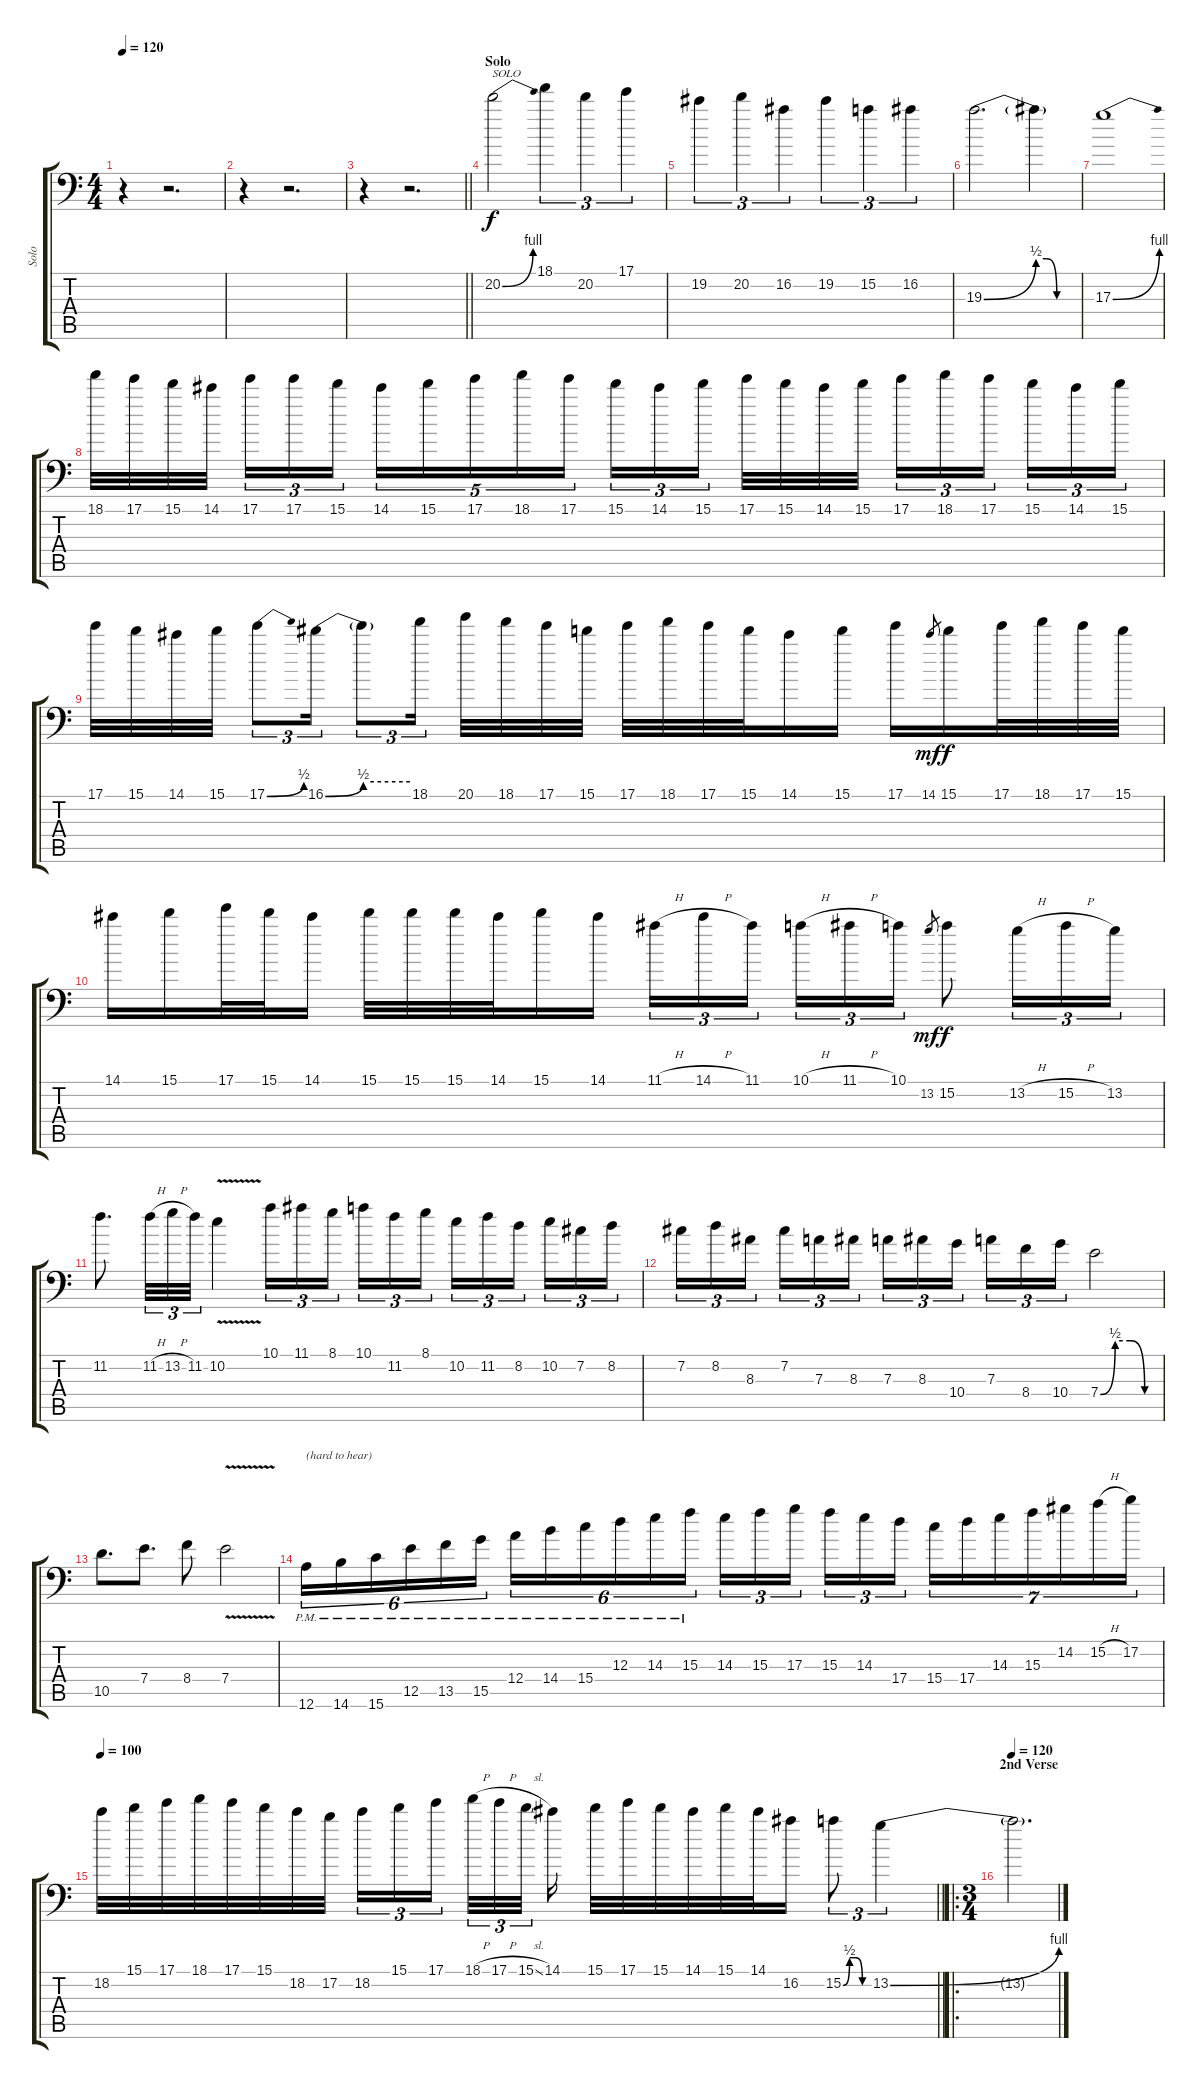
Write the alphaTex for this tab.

\track ("Solo" "Solo") {instrument distortionguitar}
\staff {score tabs}
\tuning (B3 Gb3 D3 A2 E2 A1) {hide}
\ts (4 4)
\tempo 120
\clef f4
\ks c
r.4{dy f} r.2{d} |
r.4 r.2{d} |
\barLineRight lightlight
r.4 r.2{d} |
\section ("" "Solo")
20.2{be (bend 0 0 60 4)}.2{txt "SOLO"} 18.1.4{tu (3 2)} 20.2.4{tu (3 2)} 17.1.4{tu (3 2)} |
19.2.4{tu (3 2)} 20.2.4{tu (3 2)} 16.2.4{tu (3 2)} 19.2.4{tu (3 2)} 15.2.4{tu (3 2)} 16.2.4{tu (3 2)} |
19.3{be (bend 0 0 60 2)}.2{d} 19.3{be (custom 0 2 15 2 30 0 60 0) t}.4 |
17.3{be (bend 0 0 60 4)}.1 |
18.1.32 17.1.32 15.1.32 14.1.32 17.1.16{tu (3 2)} 17.1.16{tu (3 2)} 15.1.16{tu (3 2)} 14.1.16{tu (5 4)} 15.1.16{tu (5 4)} 17.1.16{tu (5 4)} 18.1.16{tu (5 4)} 17.1.16{tu (5 4)} 15.1.16{tu (3 2)} 14.1.16{tu (3 2)} 15.1.16{tu (3 2)} 17.1.32 15.1.32 14.1.32 15.1.32 17.1.16{tu (3 2)} 18.1.16{tu (3 2)} 17.1.16{tu (3 2)} 15.1.16{tu (3 2)} 14.1.16{tu (3 2)} 15.1.16{tu (3 2)} |
17.1.32 15.1.32 14.1.32 15.1.32 17.1{be (bend 0 0 60 2)}.8{tu (3 2)} 16.1{be (bend 0 0 60 2)}.16{tu (3 2)} 16.1{be (hold 0 2 60 2) t}.8{tu (3 2)} 18.1.16{tu (3 2)} 20.1.32 18.1.32 17.1.32 15.1.32 17.1.32 18.1.32 17.1.32 15.1.32 14.1.16 15.1.16 17.1.16 14.1.8{gr dy mf} 15.1.16{dy f} 17.1.32 18.1.32 17.1.32 15.1.32 |
14.1.16 15.1.16 17.1.32 15.1.32 14.1.16 15.1.32 15.1.32 15.1.32 14.1.32 15.1.16 14.1.16 11.1{h}.16{tu (3 2)} 14.1{h}.16{tu (3 2)} 11.1.16{tu (3 2)} 10.1{h}.16{tu (3 2)} 11.1{h}.16{tu (3 2)} 10.1.16{tu (3 2)} 13.2.8{gr dy mf} 15.2.8{dy f} 13.2{h}.16{tu (3 2)} 15.2{h}.16{tu (3 2)} 13.2.16{tu (3 2)} |
11.2.8{d} 11.2{h}.32{tu (3 2)} 13.2{h}.32{tu (3 2)} 11.2.32{tu (3 2)} 10.2{v}.4 10.1.16{tu (3 2)} 11.1.16{tu (3 2)} 8.1.16{tu (3 2)} 10.1.16{tu (3 2)} 11.2.16{tu (3 2)} 8.1.16{tu (3 2)} 10.2.16{tu (3 2)} 11.2.16{tu (3 2)} 8.2.16{tu (3 2)} 10.2.16{tu (3 2)} 7.2.16{tu (3 2)} 8.2.16{tu (3 2)} |
7.2.16{tu (3 2)} 8.2.16{tu (3 2)} 8.3.16{tu (3 2)} 7.2.16{tu (3 2)} 7.3.16{tu (3 2)} 8.3.16{tu (3 2)} 7.3.16{tu (3 2)} 8.3.16{tu (3 2)} 10.4.16{tu (3 2)} 7.3.16{tu (3 2)} 8.4.16{tu (3 2)} 10.4.16{tu (3 2)} 7.4{be (custom 0 0 15 2 30 2 45 0 60 0)}.2 |
10.5.8{d} 7.4.8{d} 8.4.8 7.4{v}.2 |
12.6{pm}.16{tu (6 4) txt "(hard to hear)"} 14.6{pm}.16{tu (6 4)} 15.6{pm}.16{tu (6 4)} 12.5{pm}.16{tu (6 4)} 13.5{pm}.16{tu (6 4)} 15.5{pm}.16{tu (6 4)} 12.4{pm}.16{tu (6 4)} 14.4{pm}.16{tu (6 4)} 15.4{pm}.16{tu (6 4)} 12.3{pm}.16{tu (6 4)} 14.3{pm}.16{tu (6 4)} 15.3{pm}.16{tu (6 4)} 14.3.16{tu (3 2)} 15.3.16{tu (3 2)} 17.3.16{tu (3 2)} 15.3.16{tu (3 2)} 14.3.16{tu (3 2)} 17.4.16{tu (3 2)} 15.4.16{tu (7 4)} 17.4.16{tu (7 4)} 14.3.16{tu (7 4)} 15.3.16{tu (7 4)} 14.2.16{tu (7 4)} 15.2{h}.16{tu (7 4)} 17.2.16{tu (7 4)} |
\tempo 100
\barLineRight lightlight
18.2.32 15.1.32 17.1.32 18.1.32 17.1.32 15.1.32 18.2.32 17.2.32 18.2.16{tu (3 2)} 15.1.16{tu (3 2)} 17.1.16{tu (3 2)} 18.1{h}.32{tu (3 2)} 17.1{h}.32{tu (3 2)} 15.1{sl}.32{tu (3 2)} 14.1.16 15.1.32 17.1.32 15.1.32 14.1.32 15.1.32 14.1.32 16.2.16 15.2{be (custom 0 0 15 2 30 2 45 0 60 0)}.8{tu (3 2)} 13.2{be (bend 0 0 60 4)}.4{tu (3 2)} |
\ro
\ts (3 4)
\section ("" "2nd Verse")
\tempo 120
13.2{t}.2{d volume 8}
